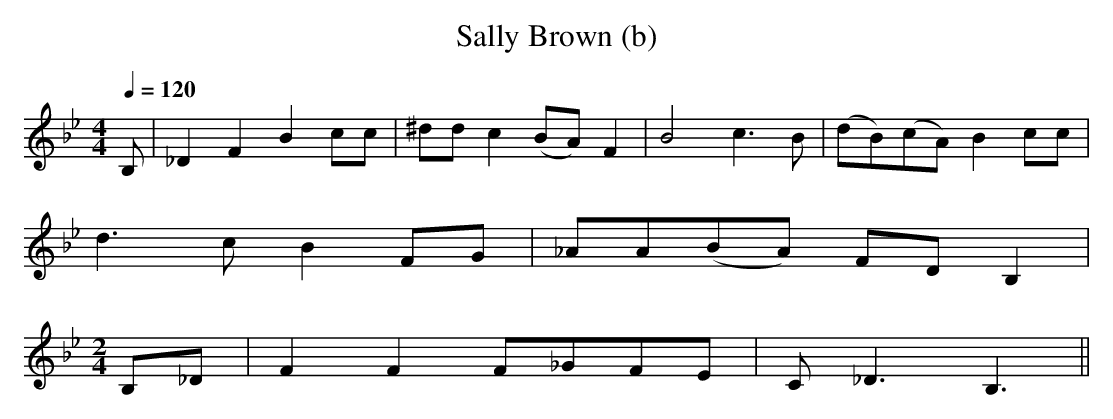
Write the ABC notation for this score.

X:1
T:Sally Brown (b)
M:4/4
L:1/8
Q:1/4=120
K:Bb
B,|\
_D2F2 B2cc|^ddc2 (BA)F2|B4 c3B|(dB)(cA) B2cc|
d3c B2FG|_AA(BA) FDB,2|
M:2/4
L:1/8
B,_D|\
F2F2 F_GFE|C_D3 B,3||
